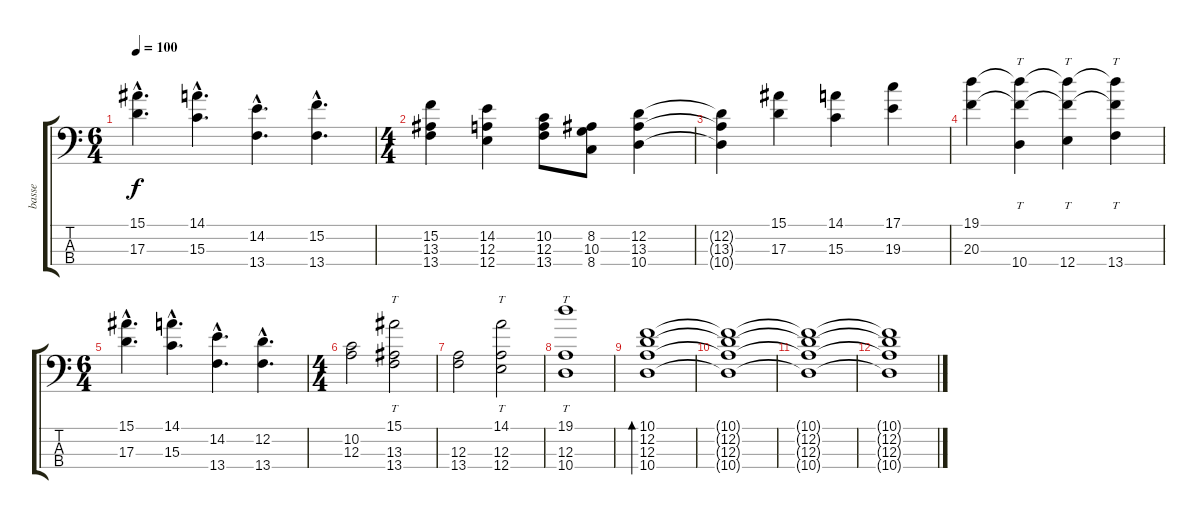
\track ("basse" "basse") {instrument electricbassfinger}
\staff {score tabs}
\tuning (G2 D2 A1 E1) {hide}
\ts (6 4)
\tempo 100
\clef f4
\ks c
(15.1{hac} 17.3{hac}).4{d dy f} (14.1{hac} 15.3{hac}).4{d} (14.2{hac} 13.4{hac}).4{d} (15.2{hac} 13.4{hac}).4{d} |
\ts (4 4)
(15.2 13.3 13.4).4 (14.2 12.3 12.4).4 (10.2 12.3 13.4).8 (8.2 10.3 8.4).8 (12.2 13.3 10.4).4 |
(12.2{t} 13.3{t} 10.4{t}).4 (15.1 17.3).4 (14.1 15.3).4 (17.1 19.3).4 |
(19.1 20.3).4 (19.1{t} 20.3{t} 10.4).4{tt} (19.1{t} 20.3{t} 12.4).4{tt} (19.1{t} 20.3{t} 13.4).4{tt} |
\ts (6 4)
(15.1{hac} 17.3{hac}).4{d} (14.1{hac} 15.3{hac}).4{d} (14.2{hac} 13.4{hac}).4{d} (12.2{hac} 13.4{hac}).4{d} |
\ts (4 4)
(10.2 12.3).2 (15.1 13.3 13.4).2{tt} |
(12.3 13.4).2 (14.1 12.3 12.4).2{tt} |
(19.1 12.3 10.4).1{tt} |
(10.1 12.2 12.3 10.4).1{bd 480} |
(10.1{t} 12.2{t} 12.3{t} 10.4{t}).1 |
(10.1{t} 12.2{t} 12.3{t} 10.4{t}).1 |
(10.1{t} 12.2{t} 12.3{t} 10.4{t}).1
